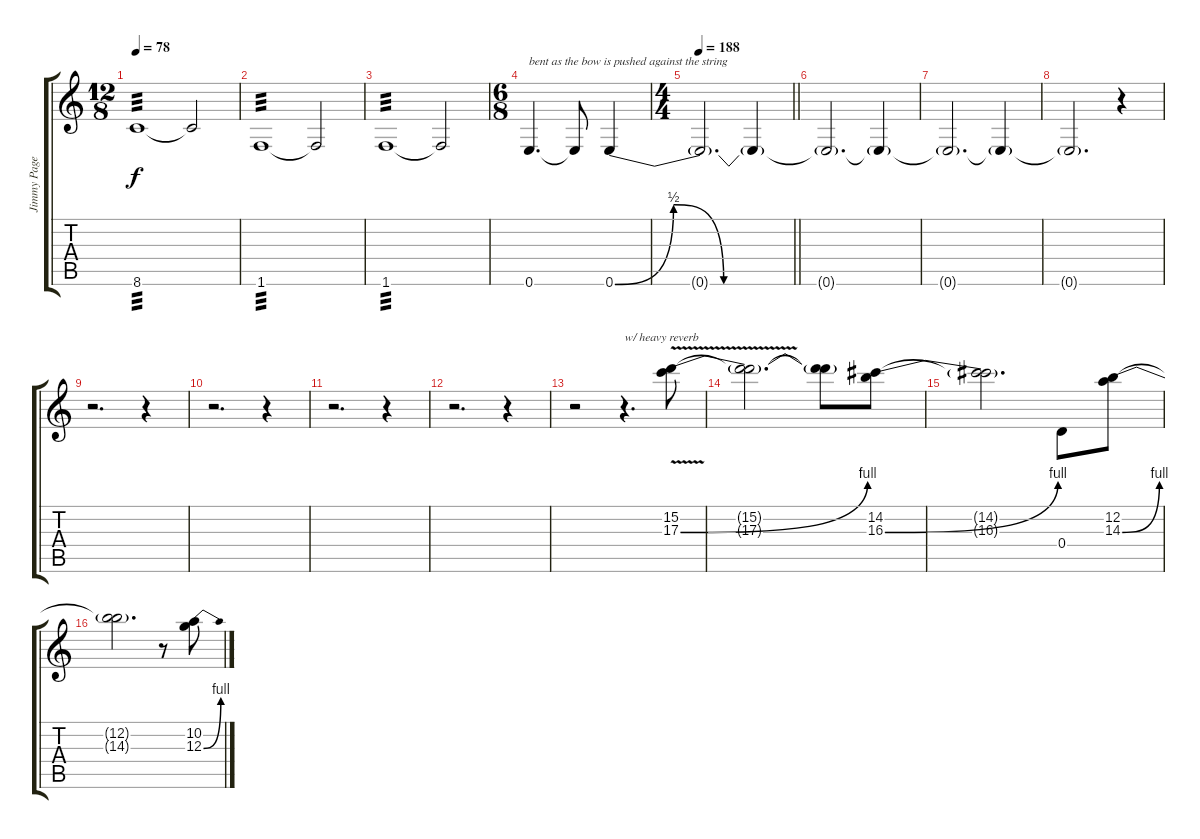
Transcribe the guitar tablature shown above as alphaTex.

\track ("Jimmy Page - Guitar" "Jimmy Page") {instrument overdrivenguitar}
\staff {score tabs}
\tuning (E4 B3 G3 D3 A2 E2) {hide}
\ts (12 8)
\tempo 78
\clef g2
\ks c
8.6.1{tp 3 dy f} 8.6{t}.2 |
1.6.1{tp 3} 1.6{t}.2 |
1.6.1{tp 3} 1.6{t}.2 |
\ts (6 8)
0.6.4{d txt "bent as the bow is pushed against the string"} 0.6{t}.8 0.6{be (custom 0 0 7 2 13 0 21 0 45 0 60 0)}.4 |
\ts (4 4)
\tempo 188
\barLineRight lightlight
0.6{t}.2{d} 0.6{t}.4 |
0.6{t}.2{d} 0.6{t}.4 |
0.6{t}.2{d} 0.6{t}.4 |
0.6{t}.2{d} r.4 |
r.2{d} r.4 |
r.2{d} r.4 |
r.2{d} r.4 |
r.2{d} r.4 |
r.2 r.4{d txt "w/ heavy reverb"} (15.2 17.3{be (bend 0 0 60 4) v}).8 |
(15.2{t} 17.3{t}).2{d} (15.2{t} 17.3{t}).8 (14.2 16.3{be (bend 0 0 60 4)}).8 |
(14.2{t} 16.3{t}).2{d} 0.4.8 (12.2 14.3{be (bend 0 0 60 4)}).8 |
(12.2{t} 14.3{t}).2{d} r.8 (10.2 12.3{be (bend 0 0 60 4)}).8
